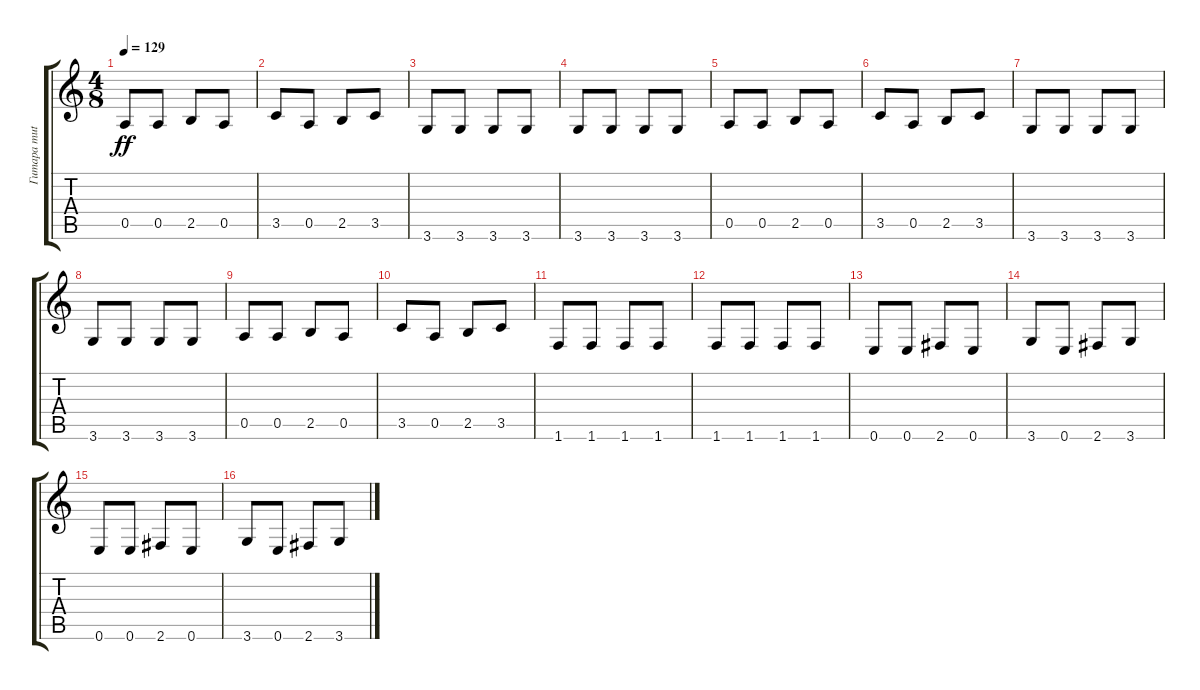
\track ("Гитара muted" "Гитара mut") {instrument electricguitarmuted}
\staff {score tabs}
\tuning (E4 B3 G3 D3 A2 E2) {hide}
\ts (4 8)
\tempo 129
\clef g2
\ks c
0.5.8{dy ff} 0.5.8 2.5.8 0.5.8 |
3.5.8 0.5.8 2.5.8 3.5.8 |
3.6.8 3.6.8 3.6.8 3.6.8 |
3.6.8 3.6.8 3.6.8 3.6.8 |
0.5.8 0.5.8 2.5.8 0.5.8 |
3.5.8 0.5.8 2.5.8 3.5.8 |
3.6.8 3.6.8 3.6.8 3.6.8 |
3.6.8 3.6.8 3.6.8 3.6.8 |
0.5.8 0.5.8 2.5.8 0.5.8 |
3.5.8 0.5.8 2.5.8 3.5.8 |
1.6.8 1.6.8 1.6.8 1.6.8 |
1.6.8 1.6.8 1.6.8 1.6.8 |
0.6.8 0.6.8 2.6.8 0.6.8 |
3.6.8 0.6.8 2.6.8 3.6.8 |
0.6.8 0.6.8 2.6.8 0.6.8 |
3.6.8 0.6.8 2.6.8 3.6.8
